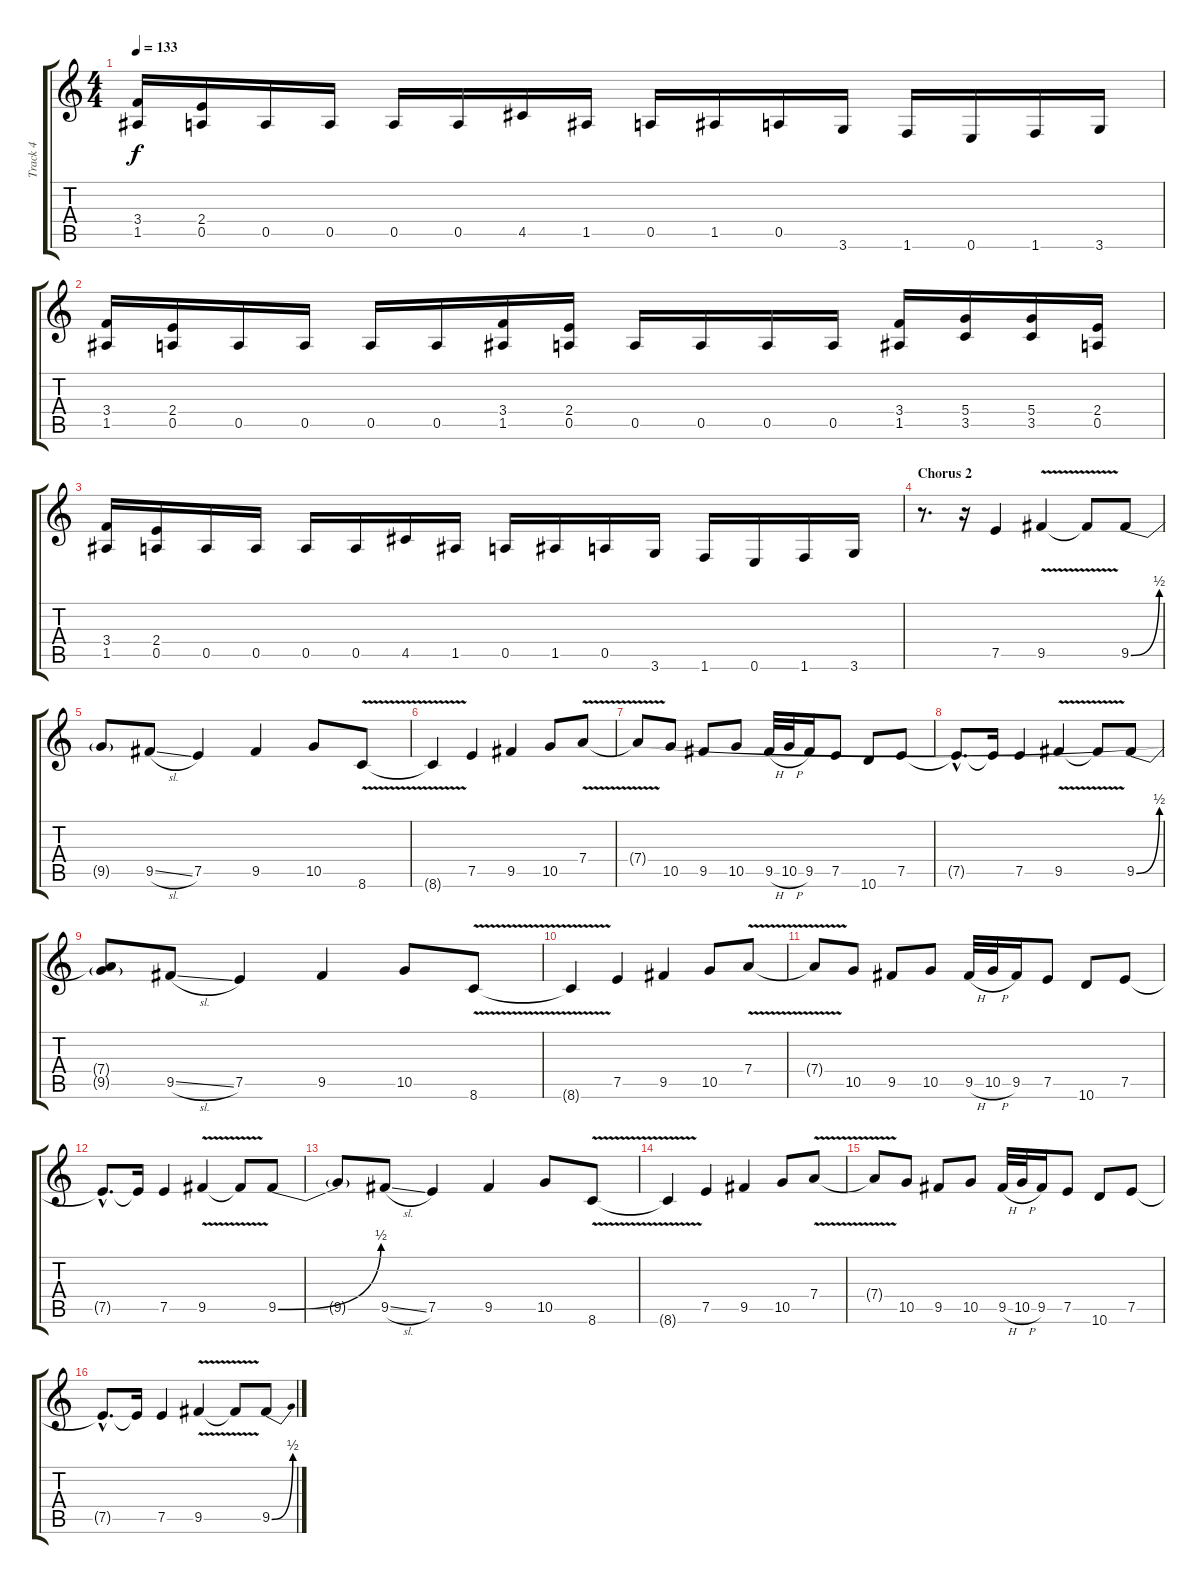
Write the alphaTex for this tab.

\track ("Track 4" "Track 4") {instrument distortionguitar}
\staff {score tabs}
\tuning (E4 B3 G3 D3 A2 E2) {hide}
\ts (4 4)
\tempo 133
\clef g2
\ks c
(3.4 1.5).16{dy f} (2.4 0.5).16 0.5.16 0.5.16 0.5.16 0.5.16 4.5.16 1.5.16 0.5.16 1.5.16 0.5.16 3.6.16 1.6.16 0.6.16 1.6.16 3.6.16 |
(3.4 1.5).16 (2.4 0.5).16 0.5.16 0.5.16 0.5.16 0.5.16 (3.4 1.5).16 (2.4 0.5).16 0.5.16 0.5.16 0.5.16 0.5.16 (3.4 1.5).16 (5.4 3.5).16 (5.4 3.5).16 (2.4 0.5).16 |
(3.4 1.5).16 (2.4 0.5).16 0.5.16 0.5.16 0.5.16 0.5.16 4.5.16 1.5.16 0.5.16 1.5.16 0.5.16 3.6.16 1.6.16 0.6.16 1.6.16 3.6.16 |
\section ("" "Chorus 2")
r.8{d volume 16} r.16 7.5.4 9.5{v}.4 9.5{t}.8 9.5{be (bend 0 0 60 2)}.8 |
9.5{t}.8 9.5{sl}.8 7.5.4 9.5.4 10.5.8 8.6{v}.8 |
8.6{t}.4 7.5.4 9.5.4 10.5.8 7.4{v}.8 |
7.4{t}.8 10.5.8 9.5.8 10.5.8 9.5{h}.32 10.5{h}.32 9.5.16 7.5.8 10.6.8 7.5.8 |
7.5{hac t}.8{d} 7.5{t}.16 7.5.4 9.5{v}.4 9.5{t}.8 9.5{be (bend 0 0 60 2)}.8 |
(7.4{t} 9.5{t}).8 9.5{sl}.8 7.5.4 9.5.4 10.5.8 8.6{v}.8 |
8.6{t}.4 7.5.4 9.5.4 10.5.8 7.4{v}.8 |
7.4{t}.8 10.5.8 9.5.8 10.5.8 9.5{h}.32 10.5{h}.32 9.5.16 7.5.8 10.6.8 7.5.8 |
7.5{hac t}.8{d volume 16} 7.5{t}.16 7.5.4 9.5{v}.4 9.5{t}.8 9.5{be (bend 0 0 60 2)}.8 |
9.5{t}.8 9.5{sl}.8 7.5.4 9.5.4 10.5.8 8.6{v}.8 |
8.6{t}.4 7.5.4 9.5.4 10.5.8 7.4{v}.8 |
7.4{t}.8 10.5.8 9.5.8 10.5.8 9.5{h}.32 10.5{h}.32 9.5.16 7.5.8 10.6.8 7.5.8 |
7.5{hac t}.8{d} 7.5{t}.16 7.5.4 9.5{v}.4 9.5{t}.8 9.5{be (bend 0 0 60 2)}.8
